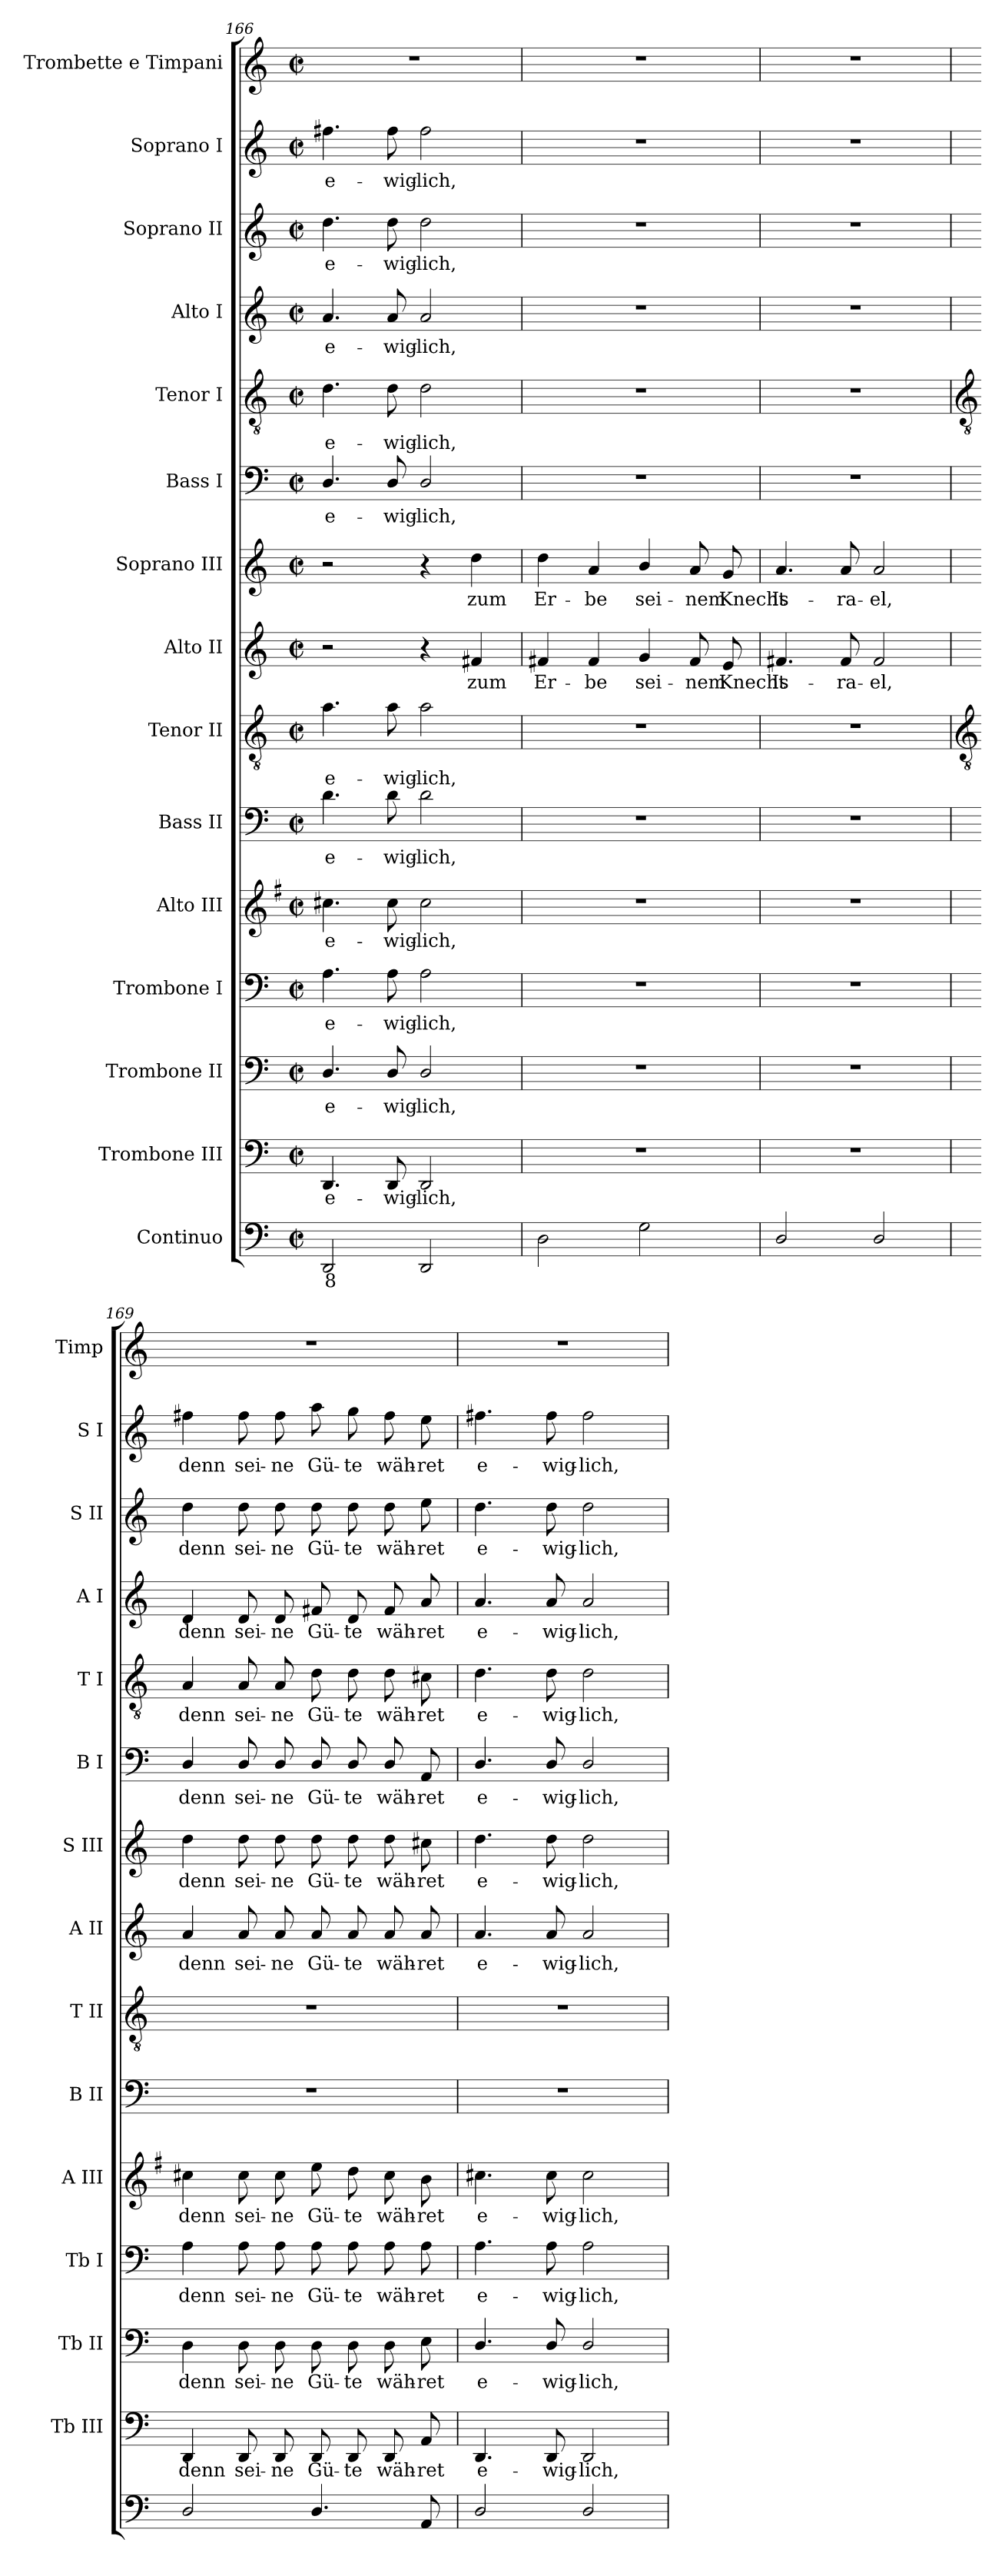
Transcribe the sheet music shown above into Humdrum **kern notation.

**kern	**text	**kern	**text	**kern	**text	**kern	**text	**kern	**text	**kern	**text	**kern	**text	**kern	**text	**kern	**text	**kern	**text	**kern	**text	**kern	**text	**kern	**text	**kern	**text	**kern
*part15	*part15	*part14	*part14	*part13	*part13	*part12	*part12	*part11	*part11	*part10	*part10	*part9	*part9	*part8	*part8	*part7	*part7	*part6	*part6	*part5	*part5	*part4	*part4	*part3	*part3	*part2	*part2	*part1
*staff15	*staff15	*staff14	*staff14	*staff13	*staff13	*staff12	*staff12	*staff11	*staff11	*staff10	*staff10	*staff9	*staff9	*staff8	*staff8	*staff7	*staff7	*staff6	*staff6	*staff5	*staff5	*staff4	*staff4	*staff3	*staff3	*staff2	*staff2	*staff1
*I"Continuo	*	*I"Trombone III	*	*I"Trombone II	*	*I"Trombone I	*	*I"Alto III	*	*I"Bass II	*	*I"Tenor II	*	*I"Alto II	*	*I"Soprano III	*	*I"Bass I	*	*I"Tenor I	*	*I"Alto I	*	*I"Soprano II	*	*I"Soprano I	*	*I"Trombette  e Timpani
*	*	*I'Tb III	*	*I'Tb II	*	*I'Tb I	*	*I'A III	*	*I'B II	*	*I'T II	*	*I'A II	*	*I'S III	*	*I'B I	*	*I'T I	*	*I'A I	*	*I'S II	*	*I'S I	*	*I'Timp
*clefF4	*	*clefF4	*	*clefF4	*	*clefF4	*	*clefG2	*	*clefF4	*	*clefGv2	*	*clefG2	*	*clefG2	*	*clefF4	*	*clefGv2	*	*clefG2	*	*clefG2	*	*clefG2	*	*clefG2
*	*	*	*	*	*	*	*	*ITrd4c7	*	*	*	*	*	*	*	*	*	*	*	*	*	*	*	*	*	*	*	*
*k[]	*	*k[]	*	*k[]	*	*k[]	*	*k[]	*	*k[]	*	*k[]	*	*k[]	*	*k[]	*	*k[]	*	*k[]	*	*k[]	*	*k[]	*	*k[]	*	*k[]
*C:	*	*C:	*	*C:	*	*C:	*	*C:	*	*C:	*	*C:	*	*C:	*	*C:	*	*C:	*	*C:	*	*C:	*	*C:	*	*C:	*	*C:
*M2/2	*	*M2/2	*	*M2/2	*	*M2/2	*	*M2/2	*	*M2/2	*	*M2/2	*	*M2/2	*	*M2/2	*	*M2/2	*	*M2/2	*	*M2/2	*	*M2/2	*	*M2/2	*	*M2/2
*met(c|)	*	*met(c|)	*	*met(c|)	*	*met(c|)	*	*met(c|)	*	*met(c|)	*	*met(c|)	*	*met(c|)	*	*met(c|)	*	*met(c|)	*	*met(c|)	*	*met(c|)	*	*met(c|)	*	*met(c|)	*	*met(c|)
=166	=166	=166	=166	=166	=166	=166	=166	=166	=166	=166	=166	=166	=166	=166	=166	=166	=166	=166	=166	=166	=166	=166	=166	=166	=166	=166	=166	=166
!	!LO:LY:b	!	!LO:LY:b	!	!LO:LY:b	!	!LO:LY:b	!	!LO:LY:b	!	!LO:LY:b	!	!LO:LY:b	!	!	!	!	!	!LO:LY:b	!	!LO:LY:b	!	!LO:LY:b	!	!LO:LY:b	!	!LO:LY:b	!
2DD	8	4.DD	e-	4.D/	e-	4.A	e-	4.f#X	e-	4.d	e-	4.a	e-	2r	.	2r	.	4.D/	e-	4.d	e-	4.a	e-	4.dd	e-	4.ff#X	e-	1r
!	!	!	!LO:LY:b	!	!LO:LY:b	!	!LO:LY:b	!	!LO:LY:b	!	!LO:LY:b	!	!LO:LY:b	!	!	!	!	!	!LO:LY:b	!	!LO:LY:b	!	!LO:LY:b	!	!LO:LY:b	!	!LO:LY:b	!
.	.	8DD	-wig-	8D/	-wig-	8A	-wig-	8f#	-wig-	8d	-wig-	8a	-wig-	.	.	.	.	8D/	-wig-	8d	-wig-	8a	-wig-	8dd	-wig-	8ff#	-wig-	.
!	!	!	!LO:LY:b	!	!LO:LY:b	!	!LO:LY:b	!	!LO:LY:b	!	!LO:LY:b	!	!LO:LY:b	!	!	!	!	!	!LO:LY:b	!	!LO:LY:b	!	!LO:LY:b	!	!LO:LY:b	!	!LO:LY:b	!
2DD	.	2DD	-lich,	2D/	-lich,	2A	-lich,	2f#	-lich,	2d	-lich,	2a	-lich,	4r	.	4r	.	2D/	-lich,	2d	-lich,	2a	-lich,	2dd	-lich,	2ff#	-lich,	.
!	!	!	!	!	!	!	!	!	!	!	!	!	!	!	!LO:LY:b	!	!LO:LY:b	!	!	!	!	!	!	!	!	!	!	!
.	.	.	.	.	.	.	.	.	.	.	.	.	.	4f#X	zum	4dd	zum	.	.	.	.	.	.	.	.	.	.	.
=167	=167	=167	=167	=167	=167	=167	=167	=167	=167	=167	=167	=167	=167	=167	=167	=167	=167	=167	=167	=167	=167	=167	=167	=167	=167	=167	=167	=167
!	!	!	!	!	!	!	!	!	!	!	!	!	!	!	!LO:LY:b	!	!LO:LY:b	!	!	!	!	!	!	!	!	!	!	!
2D	.	1r	.	1r	.	1r	.	1r	.	1r	.	1r	.	4f#X	Er-	4dd	Er-	1r	.	1r	.	1r	.	1r	.	1r	.	1r
!	!	!	!	!	!	!	!	!	!	!	!	!	!	!	!LO:LY:b	!	!LO:LY:b	!	!	!	!	!	!	!	!	!	!	!
.	.	.	.	.	.	.	.	.	.	.	.	.	.	4f#	-be	4a	-be	.	.	.	.	.	.	.	.	.	.	.
!	!	!	!	!	!	!	!	!	!	!	!	!	!	!	!LO:LY:b	!	!LO:LY:b	!	!	!	!	!	!	!	!	!	!	!
2G	.	.	.	.	.	.	.	.	.	.	.	.	.	4g	sei-	4b/	sei-	.	.	.	.	.	.	.	.	.	.	.
!	!	!	!	!	!	!	!	!	!	!	!	!	!	!	!LO:LY:b	!	!LO:LY:b	!	!	!	!	!	!	!	!	!	!	!
.	.	.	.	.	.	.	.	.	.	.	.	.	.	8f#	-nem	8a	-nem	.	.	.	.	.	.	.	.	.	.	.
!	!	!	!	!	!	!	!	!	!	!	!	!	!	!	!LO:LY:b	!	!LO:LY:b	!	!	!	!	!	!	!	!	!	!	!
.	.	.	.	.	.	.	.	.	.	.	.	.	.	8e	Knecht	8g	Knecht	.	.	.	.	.	.	.	.	.	.	.
=168	=168	=168	=168	=168	=168	=168	=168	=168	=168	=168	=168	=168	=168	=168	=168	=168	=168	=168	=168	=168	=168	=168	=168	=168	=168	=168	=168	=168
!	!	!	!	!	!	!	!	!	!	!	!	!	!	!	!LO:LY:b	!	!LO:LY:b	!	!	!	!	!	!	!	!	!	!	!
2D/	.	1r	.	1r	.	1r	.	1r	.	1r	.	1r	.	4.f#X	Is-	4.a	Is-	1r	.	1r	.	1r	.	1r	.	1r	.	1r
!	!	!	!	!	!	!	!	!	!	!	!	!	!	!	!LO:LY:b	!	!LO:LY:b	!	!	!	!	!	!	!	!	!	!	!
.	.	.	.	.	.	.	.	.	.	.	.	.	.	8f#	-ra-	8a	-ra-	.	.	.	.	.	.	.	.	.	.	.
!	!	!	!	!	!	!	!	!	!	!	!	!	!	!	!LO:LY:b	!	!LO:LY:b	!	!	!	!	!	!	!	!	!	!	!
2D/	.	.	.	.	.	.	.	.	.	.	.	.	.	2f#	-el,	2a	-el,	.	.	.	.	.	.	.	.	.	.	.
!!LO:LB:g=z
=169	=169	=169	=169	=169	=169	=169	=169	=169	=169	=169	=169	=169	=169	=169	=169	=169	=169	=169	=169	=169	=169	=169	=169	=169	=169	=169	=169	=169
*	*	*	*	*	*	*	*	*	*	*	*	*clefGv2	*	*	*	*	*	*	*	*clefGv2	*	*	*	*	*	*	*	*
!	!	!	!LO:LY:b	!	!LO:LY:b	!	!LO:LY:b	!	!LO:LY:b	!	!	!	!	!	!LO:LY:b	!	!LO:LY:b	!	!LO:LY:b	!	!LO:LY:b	!	!LO:LY:b	!	!LO:LY:b	!	!LO:LY:b	!
2D/	.	4DD	denn	4D	denn	4A	denn	4f#X	denn	1r	.	1r	.	4a	denn	4dd	denn	4D/	denn	4A	denn	4d	denn	4dd	denn	4ff#X	denn	1r
!	!	!	!LO:LY:b	!	!LO:LY:b	!	!LO:LY:b	!	!LO:LY:b	!	!	!	!	!	!LO:LY:b	!	!LO:LY:b	!	!LO:LY:b	!	!LO:LY:b	!	!LO:LY:b	!	!LO:LY:b	!	!LO:LY:b	!
.	.	8DD	sei-	8D	sei-	8A	sei-	8f#	sei-	.	.	.	.	8a	sei-	8dd	sei-	8D/	sei-	8A	sei-	8d	sei-	8dd	sei-	8ff#	sei-	.
!	!	!	!LO:LY:b	!	!LO:LY:b	!	!LO:LY:b	!	!LO:LY:b	!	!	!	!	!	!LO:LY:b	!	!LO:LY:b	!	!LO:LY:b	!	!LO:LY:b	!	!LO:LY:b	!	!LO:LY:b	!	!LO:LY:b	!
.	.	8DD	-ne	8D	-ne	8A	-ne	8f#	-ne	.	.	.	.	8a	-ne	8dd	-ne	8D/	-ne	8A	-ne	8d	-ne	8dd	-ne	8ff#	-ne	.
!	!	!	!LO:LY:b	!	!LO:LY:b	!	!LO:LY:b	!	!LO:LY:b	!	!	!	!	!	!LO:LY:b	!	!LO:LY:b	!	!LO:LY:b	!	!LO:LY:b	!	!LO:LY:b	!	!LO:LY:b	!	!LO:LY:b	!
4.D/	.	8DD	Gü-	8D	Gü-	8A	Gü-	8a	Gü-	.	.	.	.	8a	Gü-	8dd	Gü-	8D/	Gü-	8d	Gü-	8f#X	Gü-	8dd	Gü-	8aa	Gü-	.
!	!	!	!LO:LY:b	!	!LO:LY:b	!	!LO:LY:b	!	!LO:LY:b	!	!	!	!	!	!LO:LY:b	!	!LO:LY:b	!	!LO:LY:b	!	!LO:LY:b	!	!LO:LY:b	!	!LO:LY:b	!	!LO:LY:b	!
.	.	8DD	-te	8D	-te	8A	-te	8g	-te	.	.	.	.	8a	-te	8dd	-te	8D/	-te	8d	-te	8d	-te	8dd	-te	8gg	-te	.
!	!	!	!LO:LY:b	!	!LO:LY:b	!	!LO:LY:b	!	!LO:LY:b	!	!	!	!	!	!LO:LY:b	!	!LO:LY:b	!	!LO:LY:b	!	!LO:LY:b	!	!LO:LY:b	!	!LO:LY:b	!	!LO:LY:b	!
.	.	8DD	wäh-	8D	wäh-	8A	wäh-	8f#	wäh-	.	.	.	.	8a	wäh-	8dd	wäh-	8D/	wäh-	8d	wäh-	8f#	wäh-	8dd	wäh-	8ff#	wäh-	.
!	!	!	!LO:LY:b	!	!LO:LY:b	!	!LO:LY:b	!	!LO:LY:b	!	!	!	!	!	!LO:LY:b	!	!LO:LY:b	!	!LO:LY:b	!	!LO:LY:b	!	!LO:LY:b	!	!LO:LY:b	!	!LO:LY:b	!
8AA	.	8AA	-ret	8E	-ret	8A	-ret	8e	-ret	.	.	.	.	8a	-ret	8cc#X	-ret	8AA	-ret	8c#X	-ret	8a	-ret	8ee	-ret	8ee	-ret	.
=170	=170	=170	=170	=170	=170	=170	=170	=170	=170	=170	=170	=170	=170	=170	=170	=170	=170	=170	=170	=170	=170	=170	=170	=170	=170	=170	=170	=170
!	!	!	!LO:LY:b	!	!LO:LY:b	!	!LO:LY:b	!	!LO:LY:b	!	!	!	!	!	!LO:LY:b	!	!LO:LY:b	!	!LO:LY:b	!	!LO:LY:b	!	!LO:LY:b	!	!LO:LY:b	!	!LO:LY:b	!
2D/	.	4.DD	e-	4.D/	e-	4.A	e-	4.f#X	e-	1r	.	1r	.	4.a	e-	4.dd	e-	4.D/	e-	4.d	e-	4.a	e-	4.dd	e-	4.ff#X	e-	1r
!	!	!	!LO:LY:b	!	!LO:LY:b	!	!LO:LY:b	!	!LO:LY:b	!	!	!	!	!	!LO:LY:b	!	!LO:LY:b	!	!LO:LY:b	!	!LO:LY:b	!	!LO:LY:b	!	!LO:LY:b	!	!LO:LY:b	!
.	.	8DD	-wig-	8D/	-wig-	8A	-wig-	8f#	-wig-	.	.	.	.	8a	-wig-	8dd	-wig-	8D/	-wig-	8d	-wig-	8a	-wig-	8dd	-wig-	8ff#	-wig-	.
!	!	!	!LO:LY:b	!	!LO:LY:b	!	!LO:LY:b	!	!LO:LY:b	!	!	!	!	!	!LO:LY:b	!	!LO:LY:b	!	!LO:LY:b	!	!LO:LY:b	!	!LO:LY:b	!	!LO:LY:b	!	!LO:LY:b	!
2D/	.	2DD	-lich,	2D/	-lich,	2A	-lich,	2f#	-lich,	.	.	.	.	2a	-lich,	2dd	-lich,	2D/	-lich,	2d	-lich,	2a	-lich,	2dd	-lich,	2ff#	-lich,	.
=	=	=	=	=	=	=	=	=	=	=	=	=	=	=	=	=	=	=	=	=	=	=	=	=	=	=	=	=
*-	*-	*-	*-	*-	*-	*-	*-	*-	*-	*-	*-	*-	*-	*-	*-	*-	*-	*-	*-	*-	*-	*-	*-	*-	*-	*-	*-	*-
